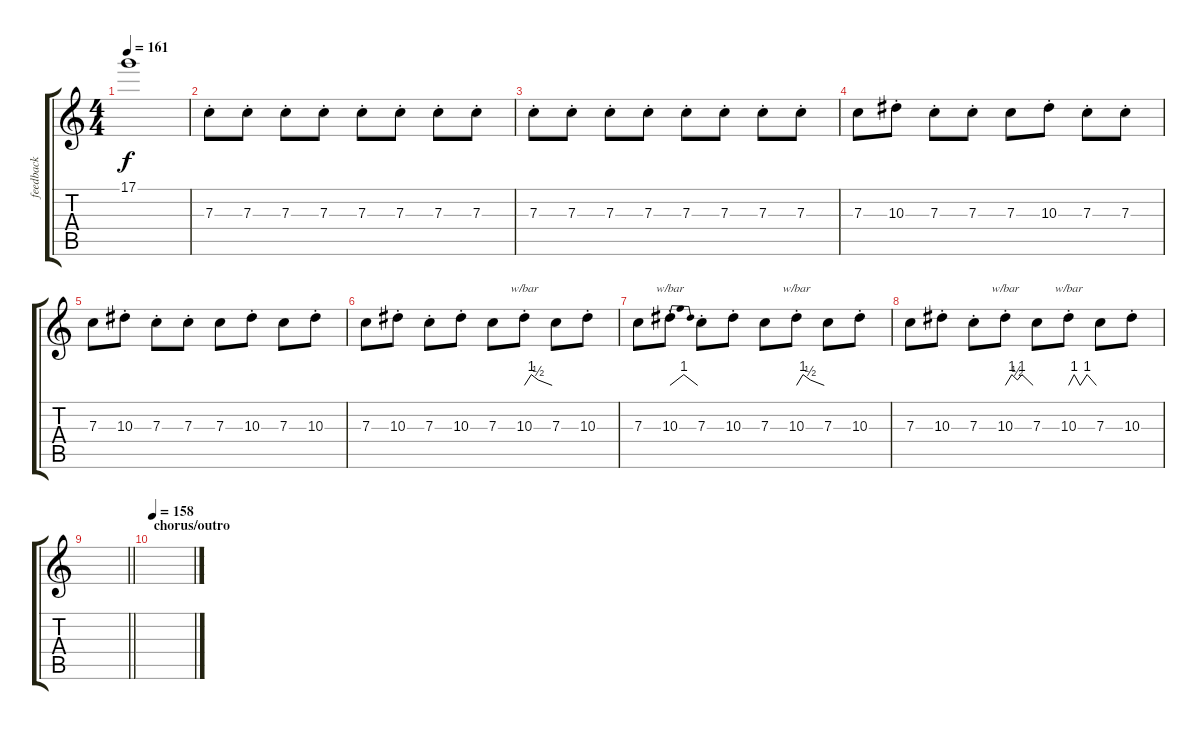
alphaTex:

\track ("feedback" "feedback") {instrument distortionguitar}
\staff {score tabs}
\tuning (D4 A3 F3 C3 G2 C2) {hide}
\ts (4 4)
\tempo 161
\clef g2
\ks c
17.1{t}.1{dy f} |
7.3{st}.8{volume 11} 7.3{st}.8 7.3{st}.8 7.3{st}.8 7.3{st}.8 7.3{st}.8 7.3{st}.8 7.3{st}.8 |
7.3{st}.8 7.3{st}.8 7.3{st}.8 7.3{st}.8 7.3{st}.8 7.3{st}.8 7.3{st}.8 7.3{st}.8 |
7.3.8 10.3{st}.8 7.3{st}.8 7.3{st}.8 7.3.8 10.3{st}.8 7.3{st}.8 7.3{st}.8 |
7.3.8 10.3{st}.8 7.3{st}.8 7.3{st}.8 7.3.8 10.3{st}.8 7.3.8 10.3{st}.8 |
7.3.8 10.3{st}.8 7.3{st}.8 10.3{st}.8 7.3.8 10.3{st}.8{tbe (custom default 0 0 15 4 30 2 60 0)} 7.3.8 10.3{st}.8 |
7.3.8 10.3{st}.8{tbe (dip default 0 0 10 4 25 4 60 0)} 7.3{st}.8 10.3{st}.8 7.3.8 10.3{st}.8{tbe (custom default 0 0 14 4 30 2 60 0)} 7.3.8 10.3{st}.8 |
7.3.8 10.3{st}.8 7.3{st}.8 10.3{st}.8{tbe (custom default 0 0 14 4 26 2 36 4 60 0)} 7.3.8{volume 8} 10.3{st}.8{tbe (custom default 0 0 12 4 25 0 40 4 60 0)} 7.3.8{volume 6} 10.3{st}.8 |
\barLineRight lightlight
|
\section ("" "chorus/outro")
\tempo 158
